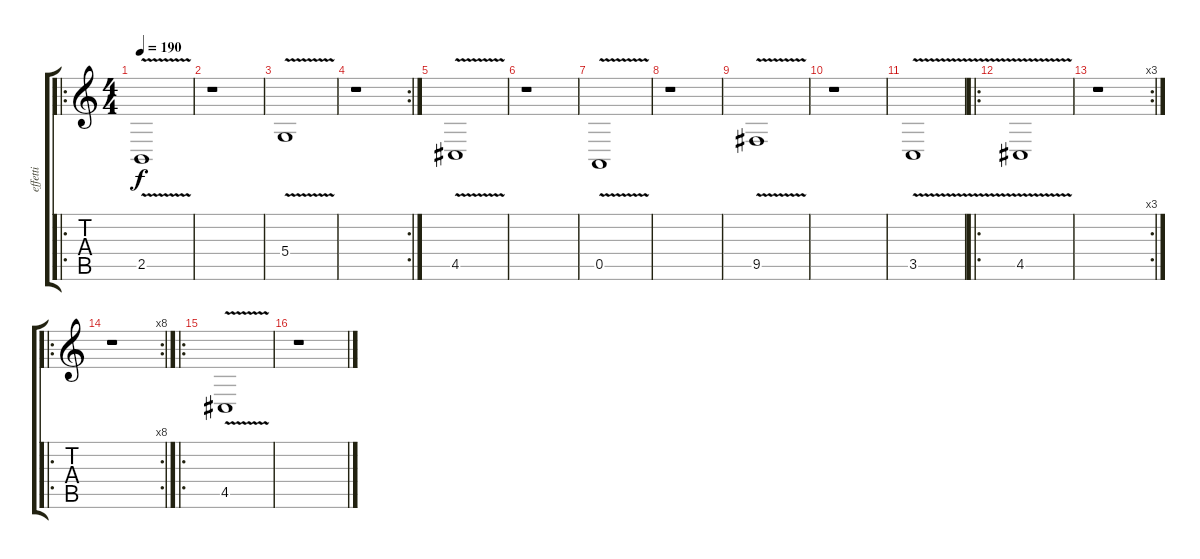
\track ("effetti" "effetti") {instrument fx1rain}
\staff {score tabs}
\tuning (E4 B3 G3 D3 A2 E2) {hide}
\ro
\ts (4 4)
\tempo 190
\clef g2
\ks c
2.5{v}.1{dy f instrument fx1rain} |
r.1 |
5.4{v}.1 |
\rc 2
r.1 |
4.5{v}.1 |
r.1 |
0.5{v}.1 |
r.1 |
9.5{v}.1 |
r.1 |
3.5{v}.1 |
\ro
4.5{v}.1 |
\rc 3
r.1 |
\ro
\rc 8
r.1 |
\ro
4.5{v}.1 |
r.1
